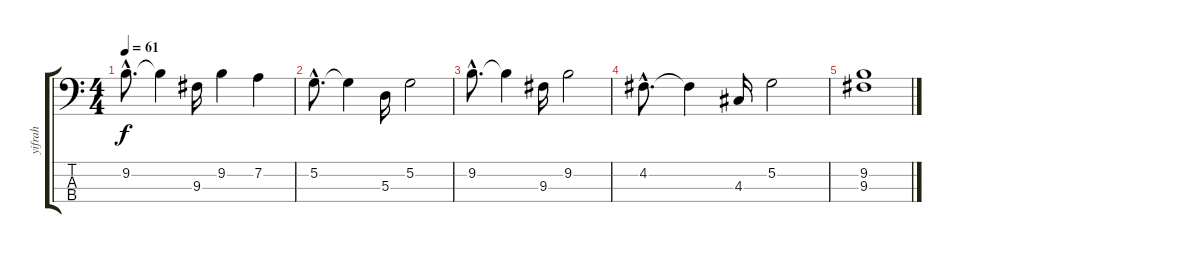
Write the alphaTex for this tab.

\track ("yifrah" "yifrah") {instrument electricbassfinger}
\staff {score tabs}
\tuning (G2 D2 A1 E1) {hide}
\ts (4 4)
\tempo 61
\clef f4
\ks c
9.2{hac}.8{d dy f} 9.2{t}.4 9.3.16 9.2.4 7.2.4 |
5.2{hac}.8{d} 5.2{t}.4 5.3.16 5.2.2 |
9.2{hac}.8{d} 9.2{t}.4 9.3.16 9.2.2 |
4.2{hac}.8{d} 4.2{t}.4 4.3.16 5.2.2 |
(9.2 9.3).1
